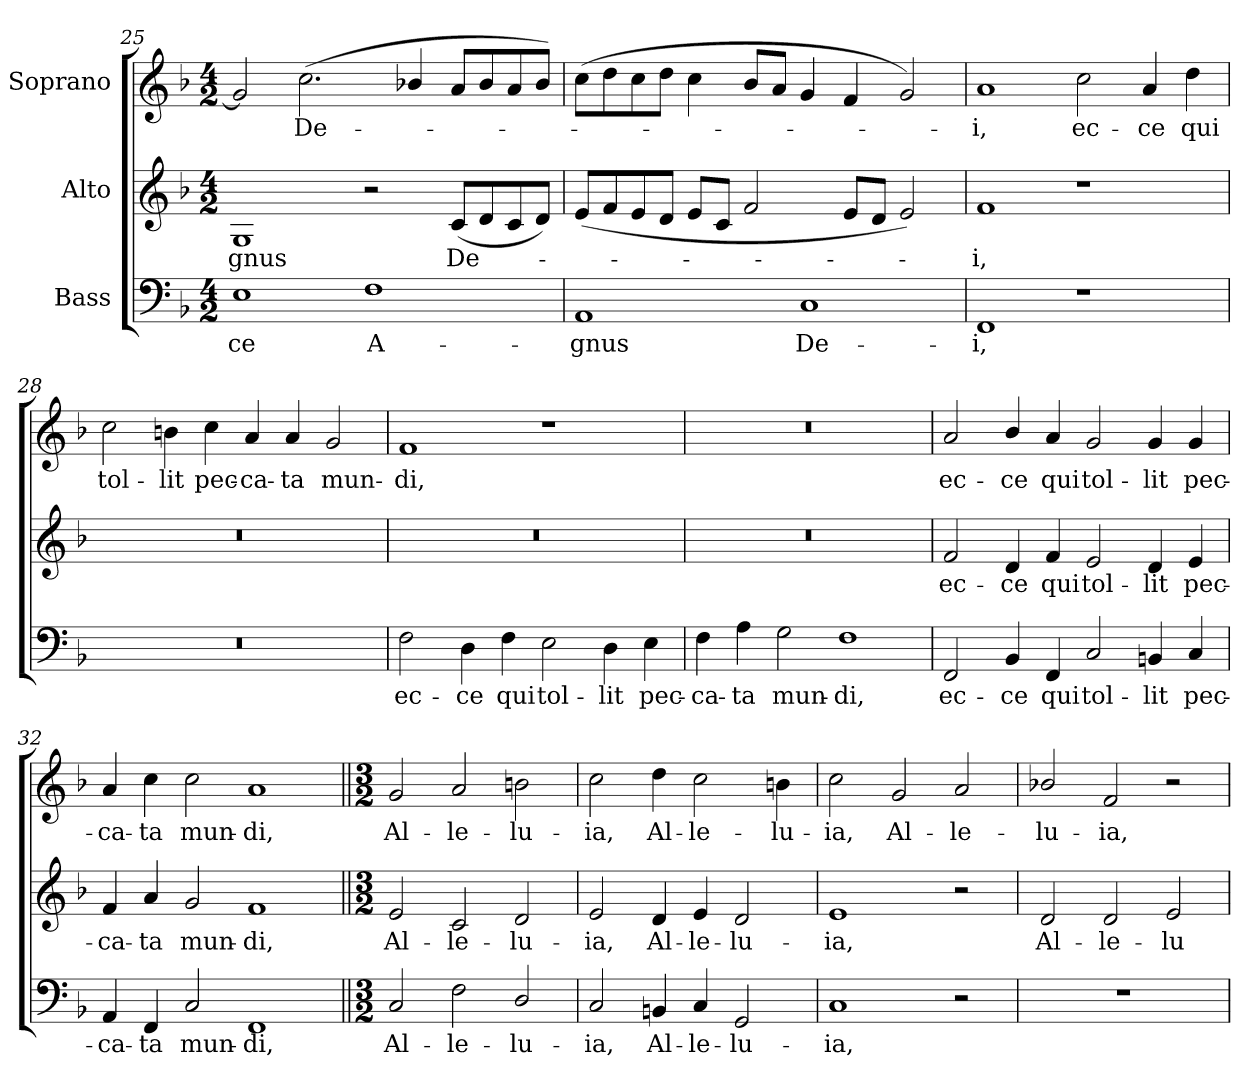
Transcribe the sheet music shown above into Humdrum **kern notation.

**kern	**text	**kern	**text	**kern	**text
*part3	*part3	*part2	*part2	*part1	*part1
*staff3	*staff3	*staff2	*staff2	*staff1	*staff1
*I"Bass	*	*I"Alto	*	*I"Soprano	*
*clefF4	*	*clefG2	*	*clefG2	*
*k[b-]	*	*k[b-]	*	*k[b-]	*
*F:	*	*F:	*	*F:	*
*M4/2	*	*M4/2	*	*M4/2	*
=25	=25	=25	=25	=25	=25
!	!LO:LY:b	!	!LO:LY:b	!	!
1E	-ce	1G	-gnus	2g]	.
!	!	!	!	!	!LO:LY:b
.	.	.	.	(<2.cc	De-
!	!LO:LY:b	!	!	!	!
1F	A-	2r	.	.	.
.	.	.	.	4b-X/	.
!	!	!	!LO:LY:b	!	!
.	.	(<8cL	De-	8aL	.
.	.	8d	.	8b-	.
.	.	8c	.	8a	.
.	.	8dJ)	.	8b-J)	.
!!LO:LB:g=z
=26	=26	=26	=26	=26	=26
!	!LO:LY:b	!	!	!	!
1AA	-gnus	(<8eL	.	(>8ccL	.
.	.	8f	.	8dd	.
.	.	8e	.	8cc	.
.	.	8dJ	.	8ddJ	.
.	.	8eL	.	4cc	.
.	.	8cJ	.	.	.
.	.	2f	.	8b-L	.
.	.	.	.	8aJ	.
!	!LO:LY:b	!	!	!	!
1C	De-	.	.	4g	.
.	.	8eL	.	4f	.
.	.	8dJ	.	.	.
.	.	2e)	.	2g)	.
=27	=27	=27	=27	=27	=27
!	!LO:LY:b	!	!LO:LY:b	!	!LO:LY:b
1FF	-i,	1f	i,	1a	i,
!	!	!	!	!	!LO:LY:b
1r	.	1r	.	2cc	ec-
!	!	!	!	!	!LO:LY:b
.	.	.	.	4a	-ce
!	!	!	!	!	!LO:LY:b
.	.	.	.	4dd	qui
=28	=28	=28	=28	=28	=28
!	!	!	!	!	!LO:LY:b
0r	.	0r	.	2cc	tol-
!	!	!	!	!	!LO:LY:b
.	.	.	.	4bn	-lit
!	!	!	!	!	!LO:LY:b
.	.	.	.	4cc	pec-
!	!	!	!	!	!LO:LY:b
.	.	.	.	4a	-ca-
!	!	!	!	!	!LO:LY:b
.	.	.	.	4a	-ta
!	!	!	!	!	!LO:LY:b
.	.	.	.	2g	mun-
=29	=29	=29	=29	=29	=29
!	!LO:LY:b	!	!	!	!LO:LY:b
2F	ec-	0r	.	1f	-di,
!	!LO:LY:b	!	!	!	!
4D	-ce	.	.	.	.
!	!LO:LY:b	!	!	!	!
4F	qui	.	.	.	.
!	!LO:LY:b	!	!	!	!
2E	tol-	.	.	1r	.
!	!LO:LY:b	!	!	!	!
4D	-lit	.	.	.	.
!	!LO:LY:b	!	!	!	!
4E	pec-	.	.	.	.
=30	=30	=30	=30	=30	=30
!	!LO:LY:b	!	!	!	!
4F	-ca-	0r	.	0r	.
!	!LO:LY:b	!	!	!	!
4A	-ta	.	.	.	.
!	!LO:LY:b	!	!	!	!
2G	mun-	.	.	.	.
!	!LO:LY:b	!	!	!	!
1F	-di,	.	.	.	.
!!LO:LB:g=z
=31	=31	=31	=31	=31	=31
!	!LO:LY:b	!	!LO:LY:b	!	!LO:LY:b
2FF	ec-	2f	ec-	2a	ec-
!	!LO:LY:b	!	!LO:LY:b	!	!LO:LY:b
4BB-	-ce	4d	-ce	4b-/	-ce
!	!LO:LY:b	!	!LO:LY:b	!	!LO:LY:b
4FF	qui	4f	qui	4a	qui
!	!LO:LY:b	!	!LO:LY:b	!	!LO:LY:b
2C	tol-	2e	tol-	2g	tol-
!	!LO:LY:b	!	!LO:LY:b	!	!LO:LY:b
4BBn	-lit	4d	-lit	4g	-lit
!	!LO:LY:b	!	!LO:LY:b	!	!LO:LY:b
4C	pec-	4e	pec-	4g	pec-
=32	=32	=32	=32	=32	=32
!	!LO:LY:b	!	!LO:LY:b	!	!LO:LY:b
4AA	-ca-	4f	-ca-	4a	-ca-
!	!LO:LY:b	!	!LO:LY:b	!	!LO:LY:b
4FF	-ta	4a	-ta	4cc	-ta
!	!LO:LY:b	!	!LO:LY:b	!	!LO:LY:b
2C	mun-	2g	mun-	2cc	mun-
!	!LO:LY:b	!	!LO:LY:b	!	!LO:LY:b
1FF	-di,	1f	-di,	1a	-di,
=33||	=33||	=33||	=33||	=33||	=33||
*M3/2	*	*M3/2	*	*M3/2	*
!	!LO:LY:b	!	!LO:LY:b	!	!LO:LY:b
2C	Al-	2e	Al-	2g	Al-
!	!LO:LY:b	!	!LO:LY:b	!	!LO:LY:b
2F	-le-	2c	-le-	2a	-le-
!	!LO:LY:b	!	!LO:LY:b	!	!LO:LY:b
2D/	-lu-	2d	-lu-	2bn	-lu-
=34	=34	=34	=34	=34	=34
!	!LO:LY:b	!	!LO:LY:b	!	!LO:LY:b
2C	-ia,	2e	-ia,	2cc	-ia,
!	!LO:LY:b	!	!LO:LY:b	!	!LO:LY:b
4BBn	Al-	4d	Al-	4dd	Al-
!	!LO:LY:b	!	!LO:LY:b	!	!LO:LY:b
4C	-le-	4e	-le-	2cc	-le-
!	!LO:LY:b	!	!LO:LY:b	!	!
2GG	-lu-	2d	-lu-	.	.
!	!	!	!	!	!LO:LY:b
.	.	.	.	4bn	-lu-
=35	=35	=35	=35	=35	=35
!	!LO:LY:b	!	!LO:LY:b	!	!LO:LY:b
1C	-ia,	1e	-ia,	2cc	-ia,
!	!	!	!	!	!LO:LY:b
.	.	.	.	2g	Al-
!	!	!	!	!	!LO:LY:b
2r	.	2r	.	2a	-le-
=36	=36	=36	=36	=36	=36
!LO:N:vis=1	!	!	!LO:LY:b	!	!LO:LY:b
1.r	.	2d	Al-	2b-X/	-lu-
!	!	!	!LO:LY:b	!	!LO:LY:b
.	.	2d	-le-	2f	-ia,
!	!	!	!LO:LY:b	!	!
.	.	2e	-lu-	2r	.
=	=	=	=	=	=
*-	*-	*-	*-	*-	*-
